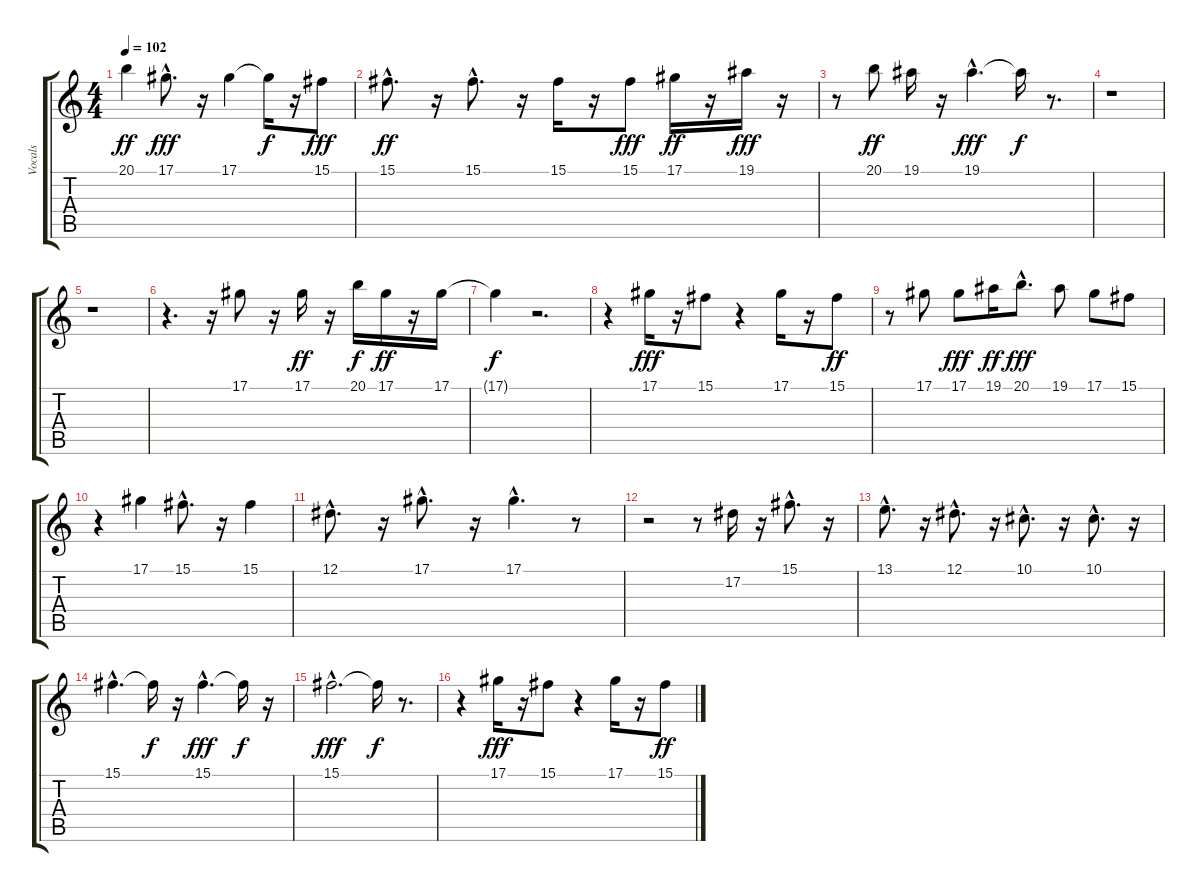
\track ("Vocals" "Vocals") {instrument flute}
\staff {score tabs}
\tuning (Eb4 Bb3 Gb3 Db3 Ab2 Eb2) {hide}
\ts (4 4)
\tempo 102
\clef g2
\ks c
20.1.4{dy ff} 17.1{hac}.8{d dy fff} r.16 17.1.4 17.1{t}.16{dy f} r.16 15.1.8{dy fff} |
15.1{hac}.8{d dy ff} r.16 15.1{hac}.8{d} r.16 15.1.16 r.16 15.1.8{dy fff} 17.1.16{dy ff} r.16 19.1.16{dy fff} r.16 |
r.8 20.1.8{dy ff} 19.1.16 r.16 19.1{hac}.4{d dy fff} 19.1{t}.16{dy f} r.8{d} |
r.1 |
r.1 |
r.4{d} r.16 17.1.8 r.16 17.1.16{dy ff} r.16 20.1.16{dy f} 17.1.16{dy ff} r.16 17.1.16 |
17.1{t}.4{dy f} r.2{d} |
r.4 17.1.16{dy fff} r.16 15.1.8 r.4 17.1.16 r.16 15.1.8{dy ff} |
r.8 17.1.8 17.1.8{dy fff} 19.1.16{dy ff} 20.1{hac}.8{d dy fff} 19.1.8 17.1.8 15.1.8 |
r.4 17.1.4 15.1{hac}.8{d} r.16 15.1.4 |
12.1{hac}.8{d} r.16 17.1{hac}.8{d} r.16 17.1{hac}.4{d} r.8 |
r.2 r.8 17.2.16 r.16 15.1{hac}.8{d} r.16 |
13.1{hac}.8{d} r.16 12.1{hac}.8{d} r.16 10.1{hac}.8{d} r.16 10.1{hac}.8{d} r.16 |
15.1{hac}.4{d} 15.1{t}.16{dy f} r.16 15.1{hac}.4{d dy fff} 15.1{t}.16{dy f} r.16 |
15.1{hac}.2{d dy fff} 15.1{t}.16{dy f} r.8{d} |
r.4 17.1.16{dy fff} r.16 15.1.8 r.4 17.1.16 r.16 15.1.8{dy ff}
